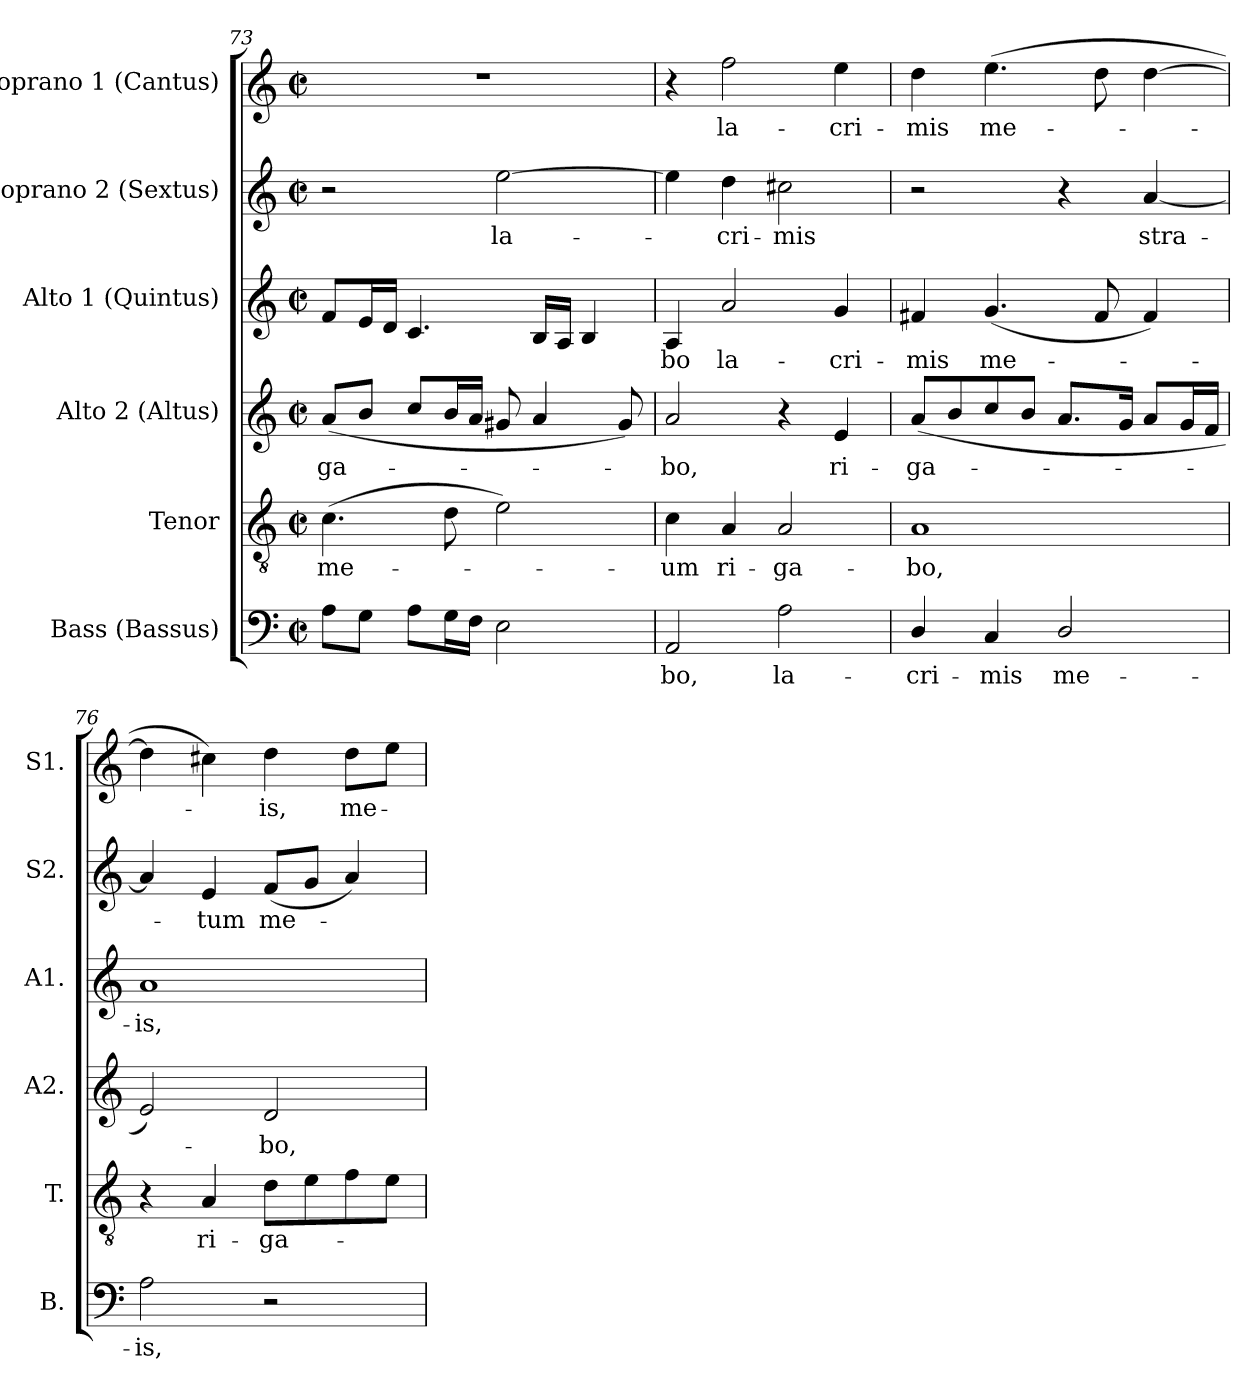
**kern	**text	**kern	**text	**kern	**text	**kern	**text	**kern	**text	**kern	**text
*part6	*part6	*part5	*part5	*part4	*part4	*part3	*part3	*part2	*part2	*part1	*part1
*staff6	*staff6	*staff5	*staff5	*staff4	*staff4	*staff3	*staff3	*staff2	*staff2	*staff1	*staff1
*I"Bass (Bassus)	*	*I"Tenor	*	*I"Alto 2 (Altus)	*	*I"Alto 1 (Quintus)	*	*I"Soprano 2 (Sextus)	*	*I"Soprano 1 (Cantus)	*
*I'B.	*	*I'T.	*	*I'A2.	*	*I'A1.	*	*I'S2.	*	*I'S1.	*
*clefF4	*	*clefGv2	*	*clefG2	*	*clefG2	*	*clefG2	*	*clefG2	*
*	*	*ITrd7c12	*	*	*	*	*	*	*	*	*
*k[]	*	*k[]	*	*k[]	*	*k[]	*	*k[]	*	*k[]	*
*C:	*	*C:	*	*C:	*	*C:	*	*C:	*	*C:	*
*M2/2	*	*M2/2	*	*M2/2	*	*M2/2	*	*M2/2	*	*M2/2	*
*met(c|)	*	*met(c|)	*	*met(c|)	*	*met(c|)	*	*met(c|)	*	*met(c|)	*
=73	=73	=73	=73	=73	=73	=73	=73	=73	=73	=73	=73
!	!	!	!LO:LY:b:color=#000000	!	!	!	!	!	!	!	!
!	!	!	!	!	!LO:LY:b:color=#000000	!	!	!	!	!	!
8Ai\L	.	(4.Ci\	me-	(8ai/L	-ga-	8fi/L	.	2r	.	1r	.
8Gi\J	.	.	.	8bi/J	.	16ei/L	.	.	.	.	.
.	.	.	.	.	.	16di/JJ	.	.	.	.	.
8Ai\L	.	.	.	8cci/L	.	4.ci/	.	.	.	.	.
16Gi\L	.	8Di\	.	16bi/L	.	.	.	.	.	.	.
16Fi\JJ	.	.	.	16ai/JJ	.	.	.	.	.	.	.
!	!	!	!	!	!	!	!	!	!LO:LY:b:color=#000000	!	!
2Ei\	.	2Ei\)	.	8g#Xi/	.	.	.	[2eei\	la-	.	.
.	.	.	.	4ai/	.	16Bi/LL	.	.	.	.	.
.	.	.	.	.	.	16Ai/JJ	.	.	.	.	.
.	.	.	.	.	.	4Bi/	.	.	.	.	.
.	.	.	.	8g#i/)	.	.	.	.	.	.	.
=74	=74	=74	=74	=74	=74	=74	=74	=74	=74	=74	=74
!	!LO:LY:b:color=#000000	!	!	!	!	!	!	!	!	!	!
!	!	!	!LO:LY:b:color=#000000	!	!	!	!	!	!	!	!
!	!	!	!	!	!LO:LY:b:color=#000000	!	!	!	!	!	!
!	!	!	!	!	!	!	!LO:LY:b:color=#000000	!	!	!	!
2AAi/	-bo,	4Ci\	-um	2ai/	-bo,	4Ai/	-bo	4eei\]	.	4r	.
!	!	!	!LO:LY:b:color=#000000	!	!	!	!	!	!	!	!
!	!	!	!	!	!	!	!LO:LY:b:color=#000000	!	!	!	!
!	!	!	!	!	!	!	!	!	!LO:LY:b:color=#000000	!	!
!	!	!	!	!	!	!	!	!	!	!	!LO:LY:b:color=#000000
.	.	4AAi/	ri-	.	.	2ai/	la-	4ddi\	-cri-	2ffi\	la-
!	!LO:LY:b:color=#000000	!	!	!	!	!	!	!	!	!	!
!	!	!	!LO:LY:b:color=#000000	!	!	!	!	!	!	!	!
!	!	!	!	!	!	!	!	!	!LO:LY:b:color=#000000	!	!
2Ai\	la-	2AAi/	-ga-	4r	.	.	.	2cc#Xi\	-mis	.	.
!	!	!	!	!	!LO:LY:b:color=#000000	!	!	!	!	!	!
!	!	!	!	!	!	!	!LO:LY:b:color=#000000	!	!	!	!
!	!	!	!	!	!	!	!	!	!	!	!LO:LY:b:color=#000000
.	.	.	.	4ei/	ri-	4gi/	-cri-	.	.	4eei\	-cri-
!!LO:LB:g=z
=75	=75	=75	=75	=75	=75	=75	=75	=75	=75	=75	=75
!	!LO:LY:b:color=#000000	!	!	!	!	!	!	!	!	!	!
!	!	!	!LO:LY:b:color=#000000	!	!	!	!	!	!	!	!
!	!	!	!	!	!LO:LY:b:color=#000000	!	!	!	!	!	!
!	!	!	!	!	!	!	!LO:LY:b:color=#000000	!	!	!	!
!	!	!	!	!	!	!	!	!	!	!	!LO:LY:b:color=#000000
4Di/	-cri-	1AAi	-bo,	(8ai/L	-ga-	4f#Xi/	-mis	2r	.	4ddi\	-mis
.	.	.	.	8bi/	.	.	.	.	.	.	.
!	!LO:LY:b:color=#000000	!	!	!	!	!	!	!	!	!	!
!	!	!	!	!	!	!	!LO:LY:b:color=#000000	!	!	!	!
!	!	!	!	!	!	!	!	!	!	!	!LO:LY:b:color=#000000
4Ci/	-mis	.	.	8cci/	.	(4.gi/	me-	.	.	(4.eei\	me-
.	.	.	.	8bi/J	.	.	.	.	.	.	.
!	!LO:LY:b:color=#000000	!	!	!	!	!	!	!	!	!	!
2Di/	me-	.	.	8.ai/L	.	.	.	4r	.	.	.
.	.	.	.	.	.	8f#i/	.	.	.	8ddi\	.
.	.	.	.	16gi/Jk	.	.	.	.	.	.	.
!	!	!	!	!	!	!	!	!	!LO:LY:b:color=#000000	!	!
.	.	.	.	8ai/L	.	4f#i/)	.	[4ai/	stra-	[4ddi\	.
.	.	.	.	16gi/L	.	.	.	.	.	.	.
.	.	.	.	16fi/JJ	.	.	.	.	.	.	.
=76	=76	=76	=76	=76	=76	=76	=76	=76	=76	=76	=76
!	!LO:LY:b:color=#000000	!	!	!	!	!	!	!	!	!	!
!	!	!	!	!	!	!	!LO:LY:b:color=#000000	!	!	!	!
2Ai\	-is,	4r	.	2ei/)	.	1ai	-is,	4ai/]	.	4ddi\]	.
!	!	!	!LO:LY:b:color=#000000	!	!	!	!	!	!	!	!
!	!	!	!	!	!	!	!	!	!LO:LY:b:color=#000000	!	!
.	.	4AAi/	ri-	.	.	.	.	4ei/	-tum	4cc#Xi\)	.
!	!	!	!LO:LY:b:color=#000000	!	!	!	!	!	!	!	!
!	!	!	!	!	!LO:LY:b:color=#000000	!	!	!	!	!	!
!	!	!	!	!	!	!	!	!	!LO:LY:b:color=#000000	!	!
!	!	!	!	!	!	!	!	!	!	!	!LO:LY:b:color=#000000
2r	.	8Di\L	-ga-	2di/	-bo,	.	.	(8fi/L	me-	4ddi\	-is,
.	.	8Ei\	.	.	.	.	.	8gi/J	.	.	.
!	!	!	!	!	!	!	!	!	!	!	!LO:LY:b:color=#000000
.	.	8Fi\	.	.	.	.	.	4ai/)	.	8ddi\L	me-
.	.	8Ei\J	.	.	.	.	.	.	.	8eei\J	.
=	=	=	=	=	=	=	=	=	=	=	=
*-	*-	*-	*-	*-	*-	*-	*-	*-	*-	*-	*-
